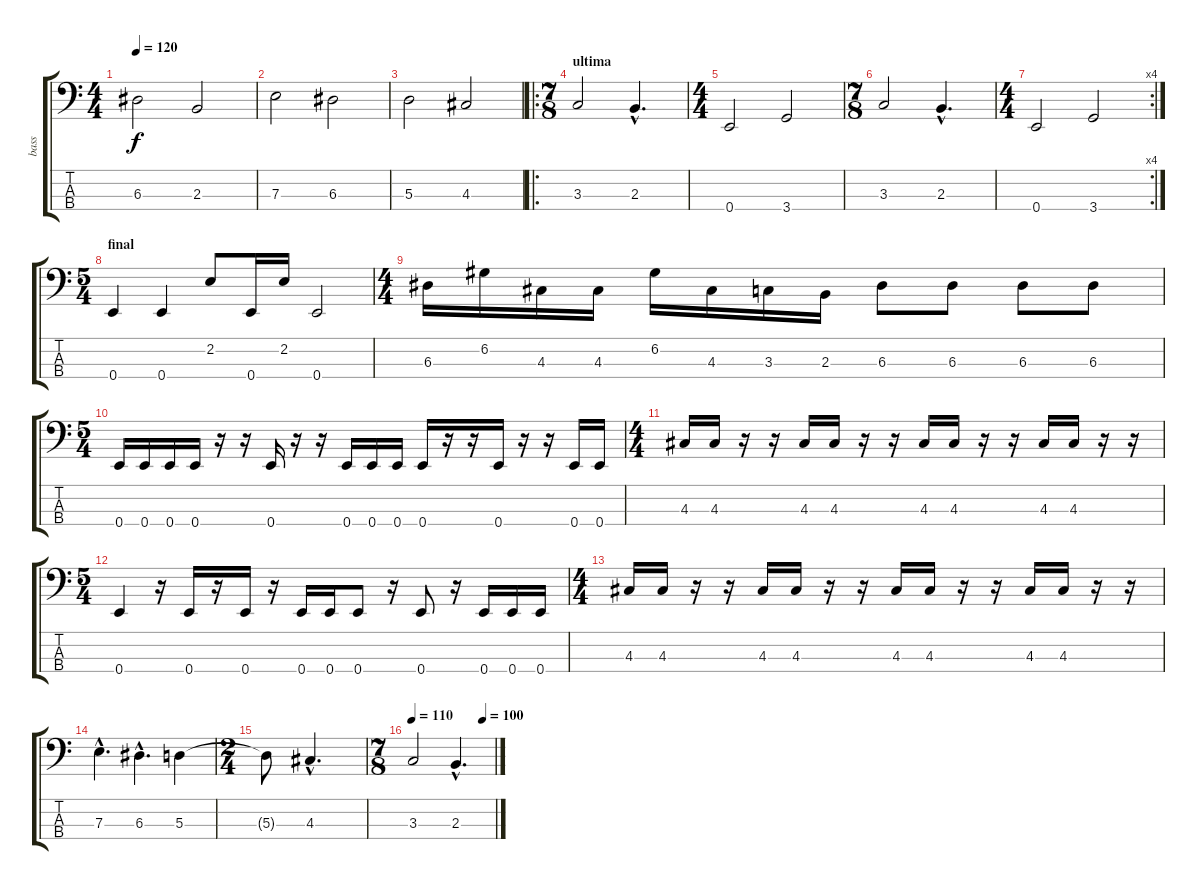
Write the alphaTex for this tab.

\track ("bass" "bass") {instrument electricbassfinger}
\staff {score tabs}
\tuning (G2 D2 A1 E1) {hide}
\ts (4 4)
\tempo 120
\clef f4
\ks c
6.3.2{dy f} 2.3.2 |
7.3.2 6.3.2 |
5.3.2 4.3.2 |
\ro
\ts (7 8)
\section ("" "ultima")
3.3.2 2.3{hac}.4{d} |
\ts (4 4)
0.4.2 3.4.2 |
\ts (7 8)
3.3.2 2.3{hac}.4{d} |
\rc 4
\ts (4 4)
0.4.2 3.4.2 |
\ts (5 4)
\section ("" "final")
0.4.4{instrument slapbass1} 0.4.4 2.2.8 0.4.16 2.2.16 0.4.2 |
\ts (4 4)
6.3.16 6.2.16 4.3.16 4.3.16 6.2.16 4.3.16 3.3.16 2.3.16 6.3.8 6.3.8 6.3.8 6.3.8 |
\ts (5 4)
0.4.16 0.4.16 0.4.16 0.4.16 r.16 r.16 0.4.16 r.16 r.16 0.4.16 0.4.16 0.4.16 0.4.16 r.16 r.16 0.4.16 r.16 r.16 0.4.16 0.4.16 |
\ts (4 4)
4.3.16 4.3.16 r.16 r.16 4.3.16 4.3.16 r.16 r.16 4.3.16 4.3.16 r.16 r.16 4.3.16 4.3.16 r.16 r.16 |
\ts (5 4)
0.4.4 r.16 0.4.16 r.16 0.4.16 r.16 0.4.16 0.4.16 0.4.8 r.16 0.4.8 r.16 0.4.16 0.4.16 0.4.16 |
\ts (4 4)
4.3.16 4.3.16 r.16 r.16 4.3.16 4.3.16 r.16 r.16 4.3.16 4.3.16 r.16 r.16 4.3.16 4.3.16 r.16 r.16 |
7.3{hac}.4{d instrument electricbassfinger} 6.3{hac}.4{d} 5.3.4 |
\ts (2 4)
5.3{t}.8 4.3{hac}.4{d} |
\ts (7 8)
\tempo 110
\tempo (100 0.8571428571428571)
3.3.2 2.3{hac}.4{d}
